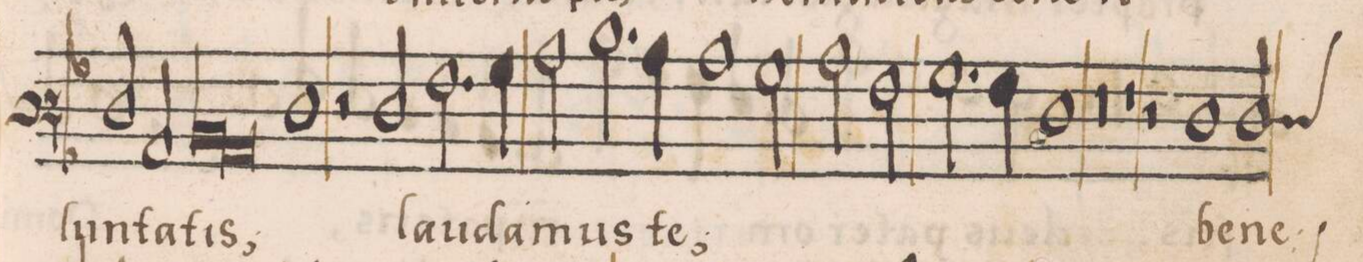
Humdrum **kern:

**kern	**text
*I"BASSVS	*
*clefF3	*
*k[b-]	*
*met(C|)	*
*M2/1	*
2F/	.
2C/	-lun-
=13-	=13-
*lig	*
1D/	-ta-
1C/	.
*Xlig	*
=14-	=14-
1F\	-tis,
2r	.
2F/	lau-
=15-	=15-
2.A\	-da-
4B-\	.
2c\	-mus
2.d\	te;
=16-	=16-
4c\	.
1c\	.
2B-\	.
=17-	=17-
2c\	.
2A\	.
2.B-\	.
4A\	.
=18-	=18-
1F\	.
0r	.
=19-	=19-
1r	.
=20-	=20-
2r	.
1F\	be-
*custos:F	*
2F/	-ne-
=21-	=21-
*-	*-
